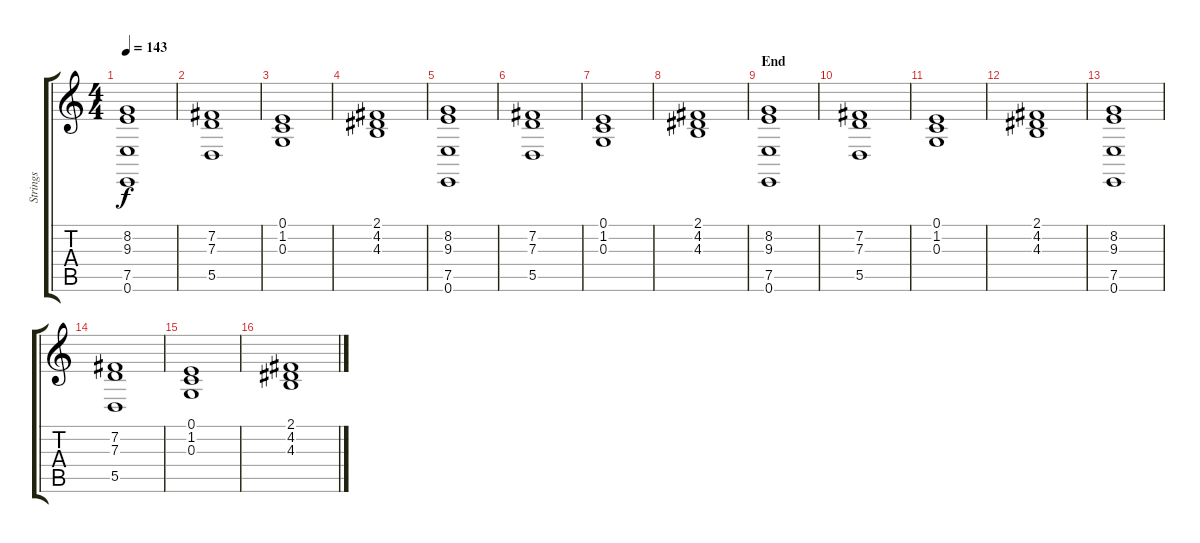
\track ("Strings" "Strings") {instrument synthstrings2}
\staff {score tabs}
\tuning (E4 B3 G3 D3 A2 E2) {hide}
\ts (4 4)
\tempo 143
\clef g2
\ks c
(8.2 9.3 7.5 0.6).1{dy f volume 11} |
(7.2 7.3 5.5).1 |
(0.1 1.2 0.3).1 |
(2.1 4.2 4.3).1 |
(8.2 9.3 7.5 0.6).1 |
(7.2 7.3 5.5).1 |
(0.1 1.2 0.3).1 |
(2.1 4.2 4.3).1 |
\section ("" "End")
(8.2 9.3 7.5 0.6).1{volume 11} |
(7.2 7.3 5.5).1 |
(0.1 1.2 0.3).1 |
(2.1 4.2 4.3).1 |
(8.2 9.3 7.5 0.6).1 |
(7.2 7.3 5.5).1 |
(0.1 1.2 0.3).1 |
(2.1 4.2 4.3).1
